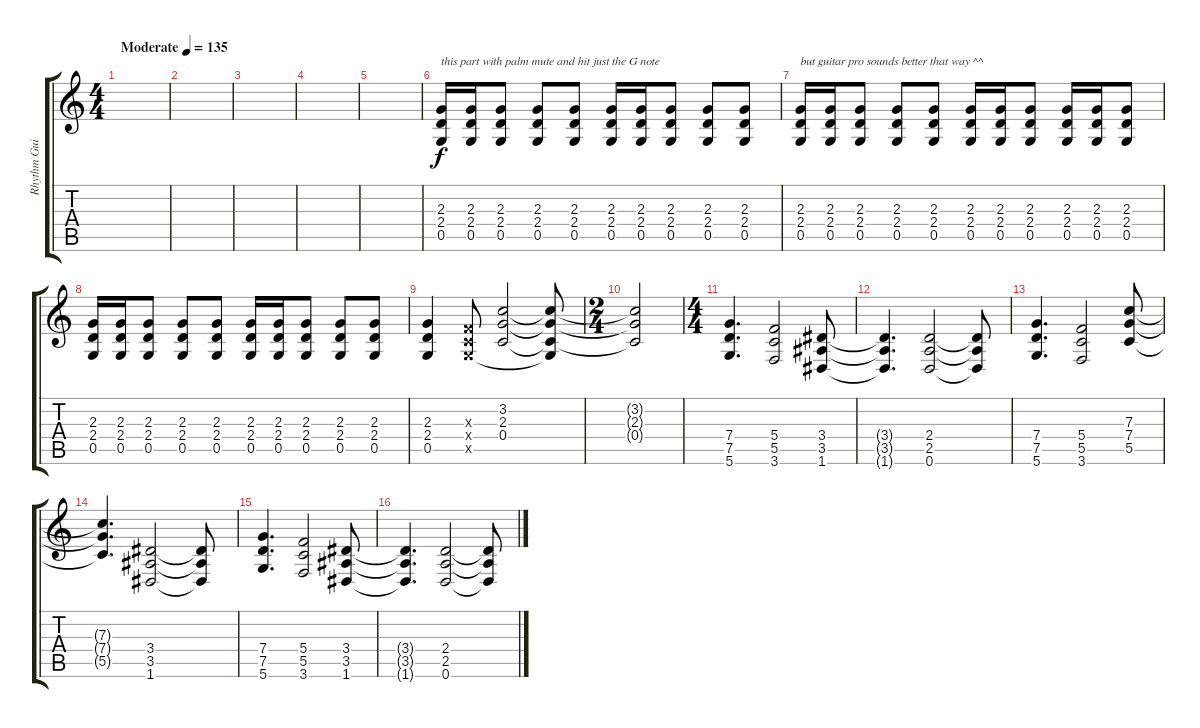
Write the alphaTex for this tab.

\track ("Rhythm Guitar" "Rhythm Gui") {instrument distortionguitar}
\staff {score tabs}
\tuning (D4 A3 F3 C3 G2 D2) {hide}
\ts (4 4)
\tempo (135 "Moderate")
\clef g2
\ks c
|
|
|
|
|
(2.3 2.4 0.5).16{txt "this part with palm mute and hit just the G note"} (2.3 2.4 0.5).16 (2.3 2.4 0.5).8 (2.3 2.4 0.5).8 (2.3 2.4 0.5).8 (2.3 2.4 0.5).16 (2.3 2.4 0.5).16 (2.3 2.4 0.5).8 (2.3 2.4 0.5).8 (2.3 2.4 0.5).8 |
(2.3 2.4 0.5).16{txt "but guitar pro sounds better that way ^^"} (2.3 2.4 0.5).16 (2.3 2.4 0.5).8 (2.3 2.4 0.5).8 (2.3 2.4 0.5).8 (2.3 2.4 0.5).16 (2.3 2.4 0.5).16 (2.3 2.4 0.5).8 (2.3 2.4 0.5).16 (2.3 2.4 0.5).16 (2.3 2.4 0.5).8 |
(2.3 2.4 0.5).16 (2.3 2.4 0.5).16 (2.3 2.4 0.5).8 (2.3 2.4 0.5).8 (2.3 2.4 0.5).8 (2.3 2.4 0.5).16 (2.3 2.4 0.5).16 (2.3 2.4 0.5).8 (2.3 2.4 0.5).8 (2.3 2.4 0.5).8 |
(2.3 2.4 0.5).4 (0.3{x} 0.4{x} 0.5{x}).8 (3.2 2.3 0.4).2 (3.2{t} 2.3{t} 0.4{t} 0.5{t}).8 |
\ts (2 4)
(3.2{t} 2.3{t} 0.4{t}).2 |
\ts (4 4)
(7.4 7.5 5.6).4{d} (5.4 5.5 3.6).2 (3.4 3.5 1.6).8 |
(3.4{t} 3.5{t} 1.6{t}).4{d} (2.4 2.5 0.6).2 (2.4{t} 2.5{t} 0.6{t}).8 |
(7.4 7.5 5.6).4{d} (5.4 5.5 3.6).2 (7.3 7.4 5.5).8 |
(7.3{t} 7.4{t} 5.5{t}).4{d} (3.4 3.5 1.6).2 (3.4{t} 3.5{t} 1.6{t}).8 |
(7.4 7.5 5.6).4{d} (5.4 5.5 3.6).2 (3.4 3.5 1.6).8 |
(3.4{t} 3.5{t} 1.6{t}).4{d} (2.4 2.5 0.6).2 (2.4{t} 2.5{t} 0.6{t}).8
